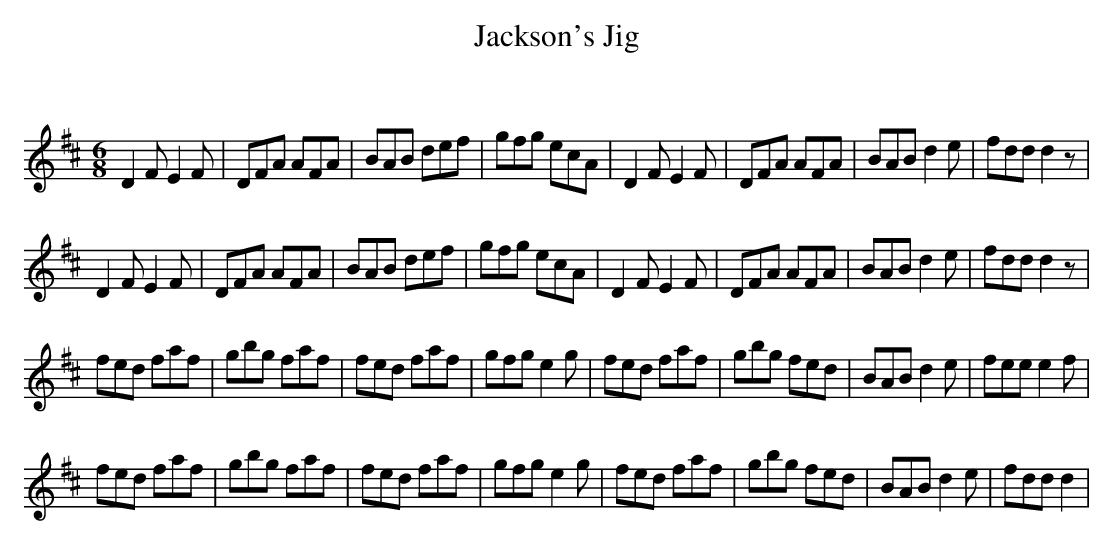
X:1
T: Jackson's Jig
C:
Q:180
K:D
M:6/8
L:1/16
D4F2 E4F2|D2F2A2 A2F2A2|B2A2B2 d2e2f2|g2f2g2 e2c2A2|D4F2 E4F2|D2F2A2 A2F2A2|B2A2B2 d4e2|f2d2d2 d4z2|
D4F2 E4F2|D2F2A2 A2F2A2|B2A2B2 d2e2f2|g2f2g2 e2c2A2|D4F2 E4F2|D2F2A2 A2F2A2|B2A2B2 d4e2|f2d2d2 d4z2|
f2e2d2 f2a2f2|g2b2g2 f2a2f2|f2e2d2 f2a2f2|g2f2g2 e4g2|f2e2d2 f2a2f2|g2b2g2 f2e2d2|B2A2B2 d4e2|f2e2e2 e4f2|
f2e2d2 f2a2f2|g2b2g2 f2a2f2|f2e2d2 f2a2f2|g2f2g2 e4g2|f2e2d2 f2a2f2|g2b2g2 f2e2d2|B2A2B2 d4e2|f2d2d2 d4|
